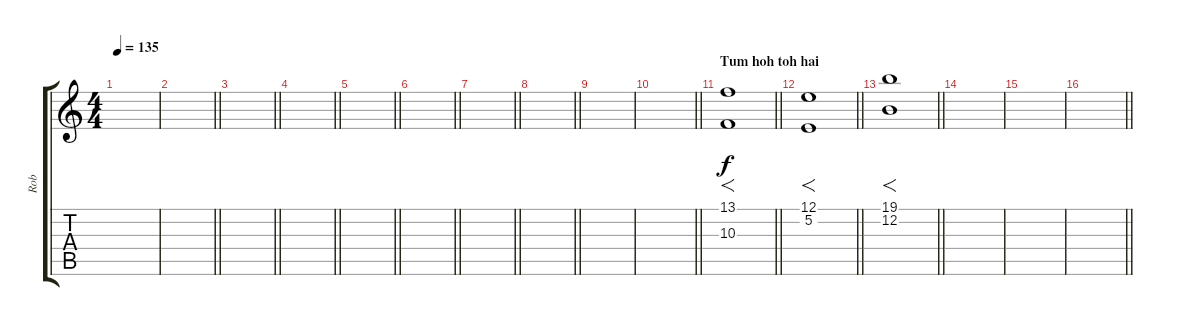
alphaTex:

\track ("Rob" "Rob") {instrument lead2sawtooth}
\staff {score tabs}
\tuning (E4 B3 G3 D3 A2 E2) {hide}
\ts (4 4)
\tempo 135
\clef g2
\ks c
|
\barLineRight lightlight
|
\barLineRight lightlight
|
\barLineRight lightlight
|
\barLineRight lightlight
|
\barLineRight lightlight
|
\barLineRight lightlight
|
\barLineRight lightlight
|
|
\barLineRight lightlight
|
\section ("" "Tum hoh toh hai")
\barLineRight lightlight
(13.1 10.3).1{f instrument stringensemble1} |
\barLineRight lightlight
(12.1 5.2).1{f} |
\barLineRight lightlight
(19.1 12.2).1{f} |
|
|
\barLineRight lightlight
